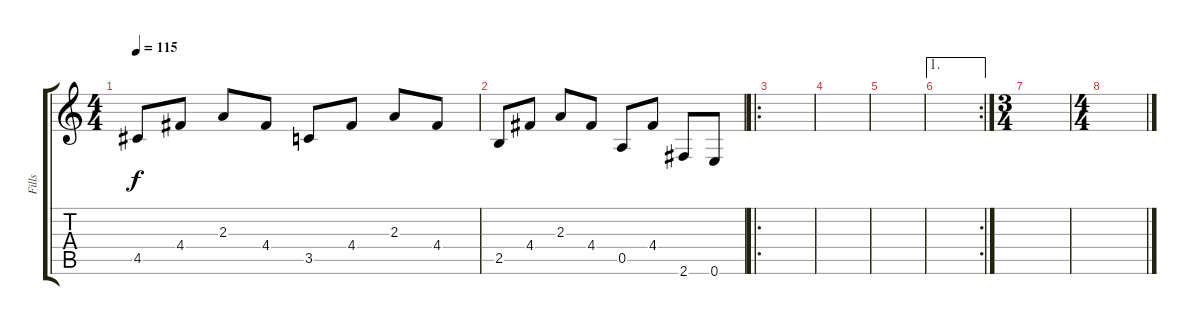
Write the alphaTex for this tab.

\track ("Fills" "Fills") {instrument distortionguitar}
\staff {score tabs}
\tuning (E4 B3 G3 D3 A2 E2) {hide}
\ts (4 4)
\tempo 115
\clef g2
\ks c
4.5.8{dy f} 4.4.8 2.3.8 4.4.8 3.5.8 4.4.8 2.3.8 4.4.8 |
2.5.8 4.4.8 2.3.8 4.4.8 0.5.8 4.4.8 2.6.8 0.6.8 |
\ro
|
|
|
\ae 1
\rc 2
|
\ts (3 4)
|
\ts (4 4)
